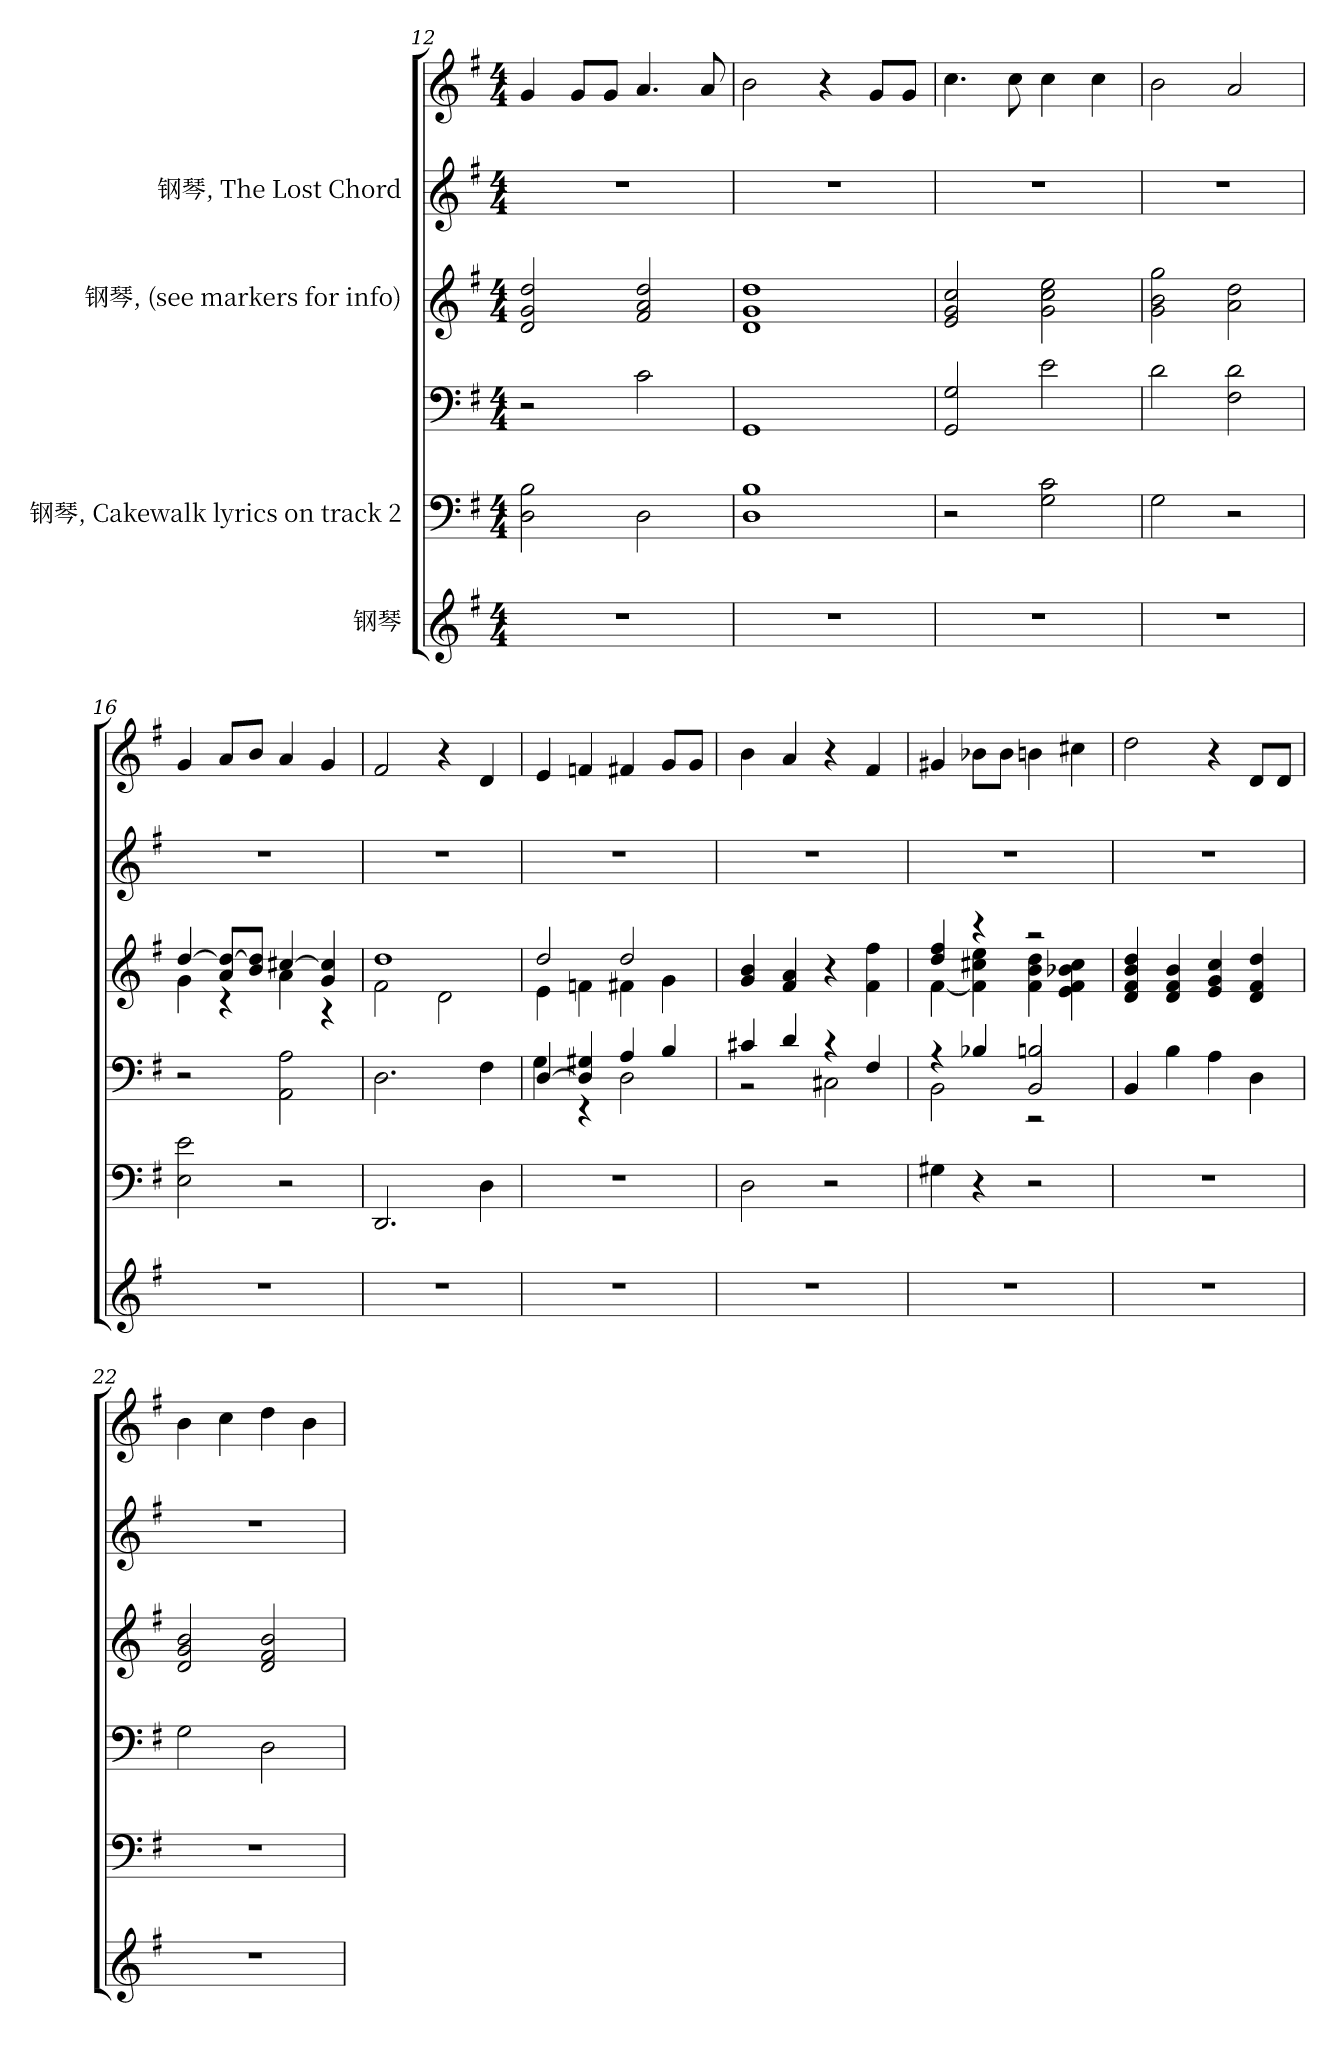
**kern	**kern	**kern	**kern	**kern	**kern
*part4	*part3	*part3	*part2	*part1	*part1
*staff6	*staff5	*staff4	*staff3	*staff2	*staff1
*I"钢琴	*I"钢琴, Cakewalk lyrics on track 2	*	*I"钢琴,    (see markers for info)	*I"钢琴, The Lost Chord	*
!!LO:PB:g=z
*clefG2	*clefF4	*clefF4	*clefG2	*clefG2	*clefG2
*k[f#]	*k[f#]	*k[f#]	*k[f#]	*k[f#]	*k[f#]
*M4/4	*M4/4	*M4/4	*M4/4	*M4/4	*M4/4
=12	=12	=12	=12	=12	=12
1r	2D\ 2B\	2r	2d/ 2g/ 2dd/	1r	4g/
.	.	.	.	.	8g/L
.	.	.	.	.	8g/J
.	2D\	2c\	2f#/ 2a/ 2dd/	.	4.a/
.	.	.	.	.	8a/
=13	=13	=13	=13	=13	=13
1r	1D 1B	1GG	1d 1g 1dd	1r	2b\
.	.	.	.	.	4r
.	.	.	.	.	8g/L
.	.	.	.	.	8g/J
=14	=14	=14	=14	=14	=14
1r	2r	2GG/ 2G/	2e/ 2g/ 2cc/	1r	4.cc\
.	.	.	.	.	8cc\
.	2G\ 2c\	2e\	2g\ 2cc\ 2ee\	.	4cc\
.	.	.	.	.	4cc\
=15	=15	=15	=15	=15	=15
1r	2G\	2d\	2g\ 2b\ 2gg\	1r	2b\
.	2r	2F#\ 2d\	2a\ 2dd\	.	2a/
=16	=16	=16	=16	=16	=16
*	*	*	*^	*	*
1r	2E\ 2e\	2r	[4dd/	4g\	1r	4g/
.	.	.	8a/ 8dd/_L	4r	.	8a/L
.	.	.	8b/ 8dd/]J	.	.	8b/J
.	2r	2AA\ 2A\	[4cc#X/	4a\	.	4a/
.	.	.	4g/ 4cc#/]	4r	.	4g/
=17	=17	=17	=17	=17	=17	=17
1r	2.DD/	2.D\	1dd	2f#\	1r	2f#/
.	.	.	.	2d\	.	4r
.	4D\	4F#\	.	.	.	4d/
=18	=18	=18	=18	=18	=18	=18
*	*	*^	*	*	*	*
1r	1r	[4D/	4G\	2dd/	4e\	1r	4e/
.	.	4D/] 4G#X/	4r	.	4fn\	.	4fn/
.	.	4A/	2D\	2dd/	4f#X\	.	4f#X/
.	.	4B/	.	.	4g\	.	8g/L
.	.	.	.	.	.	.	8g/J
*	*	*	*	*v	*v	*	*
!!LO:LB:g=z
=19	=19	=19	=19	=19	=19	=19
1r	2D\	4c#X/	2r	4g/ 4b/	1r	4b\
.	.	4d/	.	4f#/ 4a/	.	4a/
.	2r	4r	2C#X\	4r	.	4r
.	.	4F#/	.	4f#\ 4ff#\	.	4f#/
=20	=20	=20	=20	=20	=20	=20
*	*	*	*	*^	*	*
1r	4G#X\	4r	2BB\	4dd/ 4ff#/	[4f#\	1r	4g#X/
.	4r	4B-X/	.	4r	4f#\] 4cc#X\ 4ee\	.	8b-X\L
.	.	.	.	.	.	.	8b-\J
.	2r	2BB/ 2Bn/	2r	2r	4f#\ 4b\ 4dd\	.	4bn\
.	.	.	.	.	4e\ 4f#\ 4b-X\ 4cc#\	.	4cc#X\
*	*	*v	*v	*	*	*	*
*	*	*	*v	*v	*	*
=21	=21	=21	=21	=21	=21
1r	1r	4BB/	4d/ 4f#/ 4b/ 4dd/	1r	2dd\
.	.	4B\	4d/ 4f#/ 4b/	.	.
.	.	4A\	4e/ 4g/ 4cc/	.	4r
.	.	4D\	4d/ 4f#/ 4dd/	.	8d/L
.	.	.	.	.	8d/J
=22	=22	=22	=22	=22	=22
1r	1r	2G\	2d/ 2g/ 2b/	1r	4b\
.	.	.	.	.	4cc\
.	.	2D\	2d/ 2f#/ 2b/	.	4dd\
.	.	.	.	.	4b\
=	=	=	=	=	=
*-	*-	*-	*-	*-	*-
